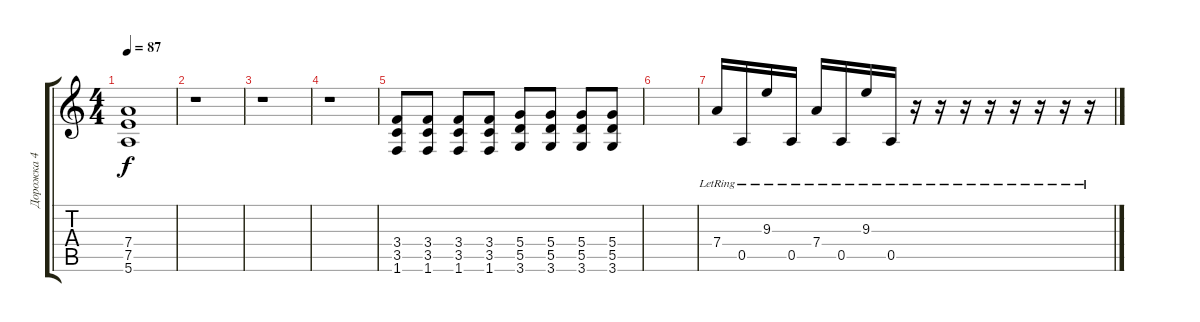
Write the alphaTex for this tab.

\track ("Дорожка 4" "Дорожка 4") {instrument overdrivenguitar}
\staff {score tabs}
\tuning (E4 B3 G3 D3 A2 E2) {hide}
\ts (4 4)
\tempo 87
\clef g2
\ks c
(7.4{t} 7.5{t} 5.6{t}).1{dy f} |
r.1 |
r.1 |
r.1 |
(3.4 3.5 1.6).8 (3.4 3.5 1.6).8 (3.4 3.5 1.6).8 (3.4 3.5 1.6).8 (5.4 5.5 3.6).8 (5.4 5.5 3.6).8 (5.4 5.5 3.6).8 (5.4 5.5 3.6).8 |
|
7.4{lr}.16{instrument electricguitarclean} 0.5{lr}.16 9.3{lr}.16 0.5{lr}.16 7.4{lr}.16 0.5{lr}.16 9.3{lr}.16 0.5{lr}.16 r.16 r.16 r.16 r.16 r.16 r.16 r.16 r.16
